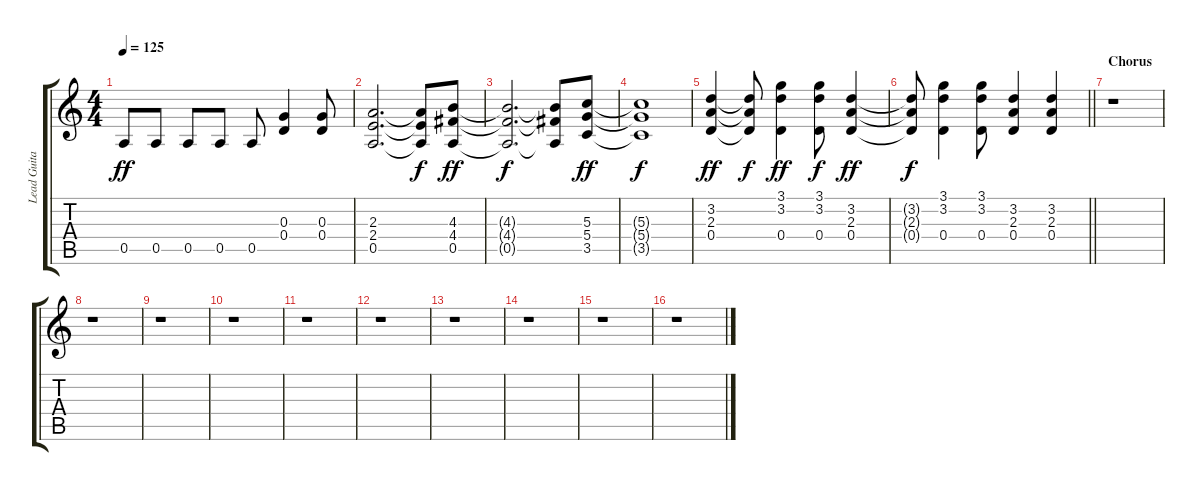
\track ("Lead Guitar" "Lead Guita") {instrument overdrivenguitar}
\staff {score tabs}
\tuning (E4 B3 G3 D3 A2 E2) {hide}
\ts (4 4)
\tempo 125
\clef g2
\ks c
0.5.8{dy ff} 0.5.8 0.5.8 0.5.8 0.5.8 (0.3 0.4).4 (0.3 0.4).8 |
(2.3 2.4 0.5).2{d} (2.3{t} 2.4{t} 0.5{t}).8{dy f} (4.3 4.4 0.5).8{dy ff} |
(4.3{t} 4.4{t} 0.5{t}).2{d dy f} (4.3{t} 4.4{t} 0.5{t}).8 (5.3 5.4 3.5).8{dy ff} |
(5.3{t} 5.4{t} 3.5{t}).1{dy f} |
(3.2 2.3 0.4).4{dy ff} (3.2{t} 2.3{t} 0.4{t}).8{dy f} (3.1 3.2 0.4).4{dy ff} (3.1 3.2 0.4).8{dy f} (3.2 2.3 0.4).4{dy ff} |
\barLineRight lightlight
(3.2{t} 2.3{t} 0.4{t}).8{dy f} (3.1 3.2 0.4).4 (3.1 3.2 0.4).8 (3.2 2.3 0.4).4 (3.2 2.3 0.4).4 |
\section ("" "Chorus")
r.1 |
r.1 |
r.1 |
r.1 |
r.1 |
r.1 |
r.1 |
r.1 |
r.1 |
r.1
